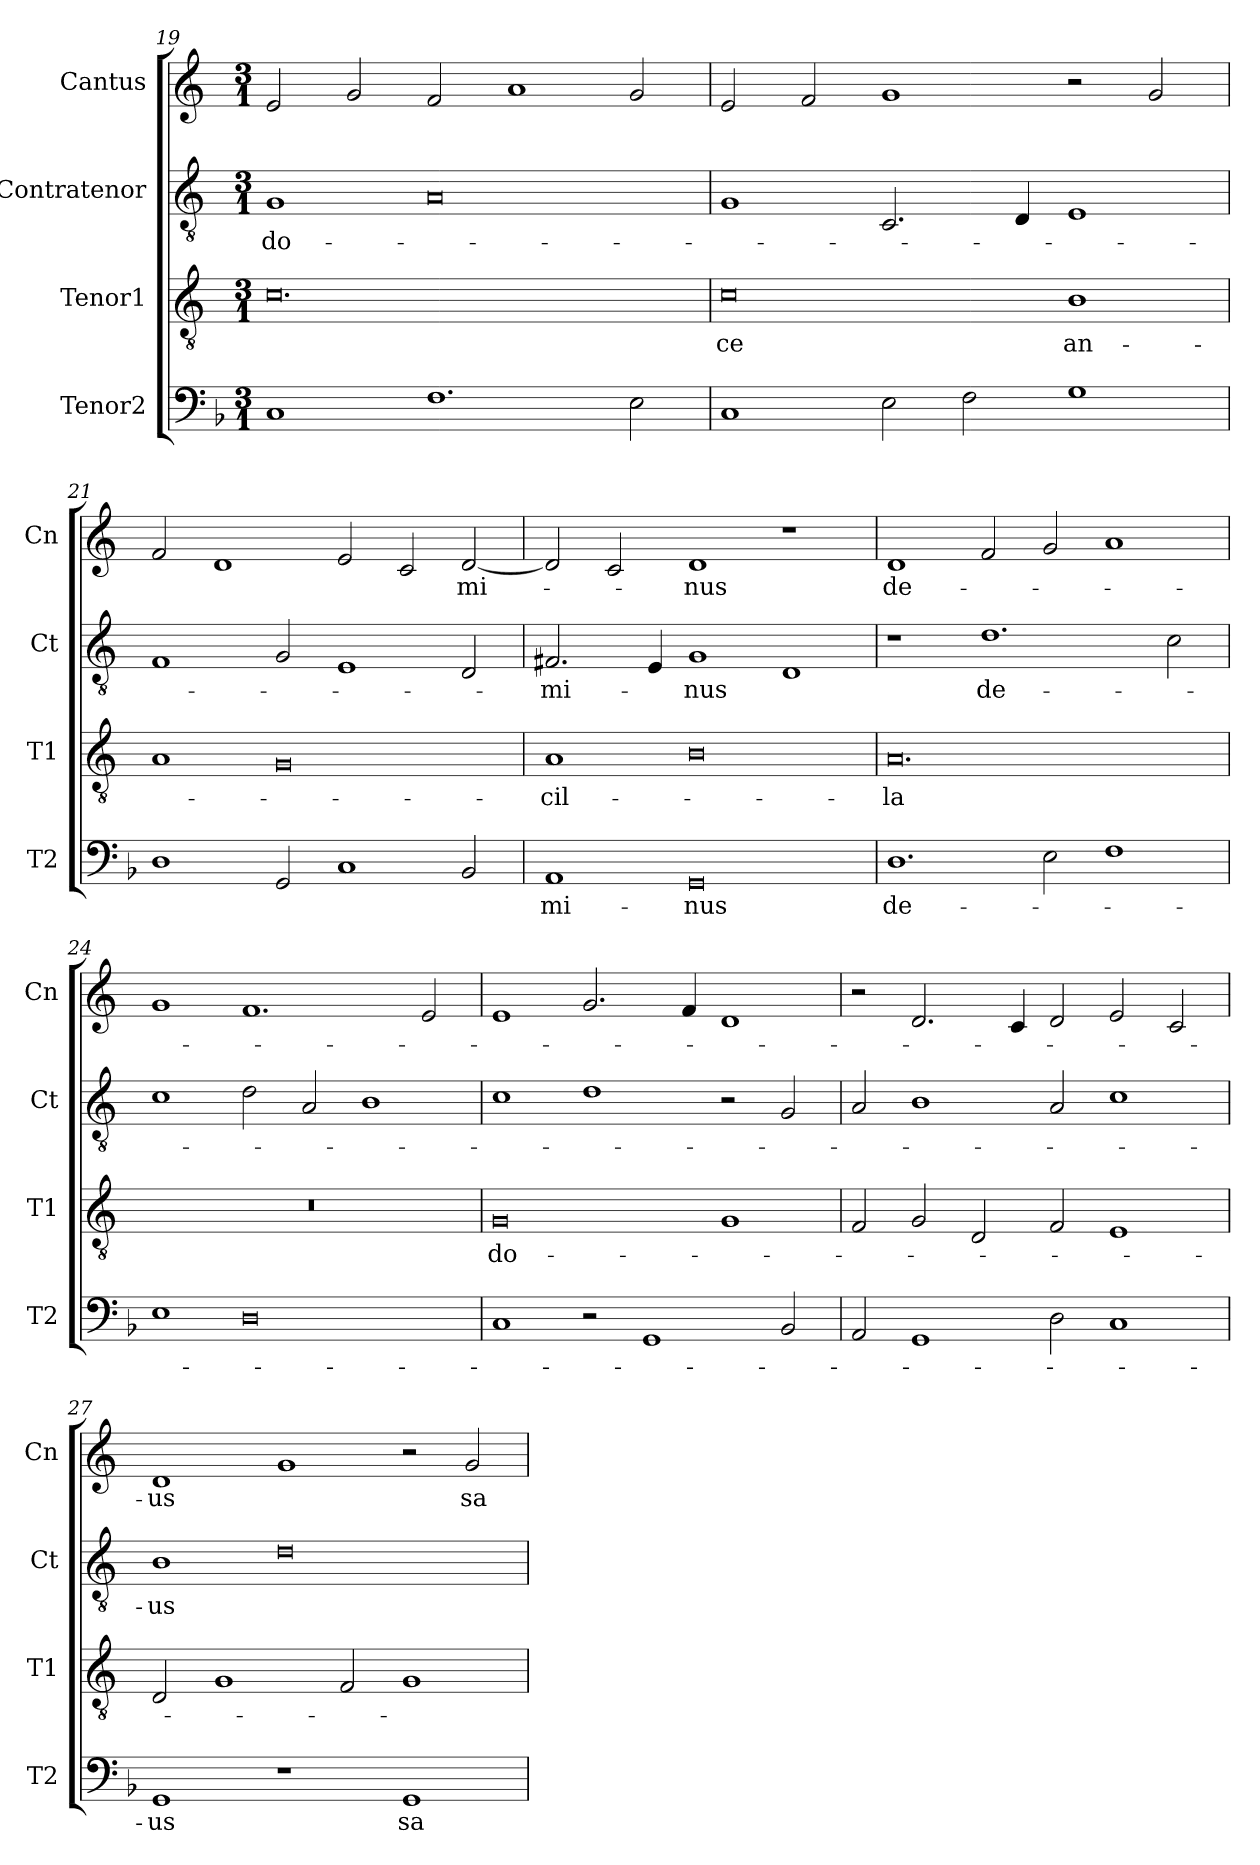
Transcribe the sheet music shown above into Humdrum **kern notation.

**kern	**text	**kern	**text	**kern	**text	**kern	**text
*part4	*part4	*part3	*part3	*part2	*part2	*part1	*part1
*staff4	*staff4	*staff3	*staff3	*staff2	*staff2	*staff1	*staff1
*I"Tenor2	*	*I"Tenor1	*	*I"Contratenor	*	*I"Cantus	*
*I'T2	*	*I'T1	*	*I'Ct	*	*I'Cn	*
*clefF4	*	*clefGv2	*	*clefGv2	*	*clefG2	*
*k[b-]	*	*k[]	*	*k[]	*	*k[]	*
*M3/1	*	*M3/1	*	*M3/1	*	*M3/1	*
=19	=19	=19	=19	=19	=19	=19	=19
1C	.	0.c	.	1G	do-	2e/	.
.	.	.	.	.	.	2g/	.
1.F	.	.	.	0A	.	2f/	.
.	.	.	.	.	.	1a	.
2E\	.	.	.	.	.	2g/	.
=20	=20	=20	=20	=20	=20	=20	=20
1C	.	0c	-ce	1G	.	2e/	.
.	.	.	.	.	.	2f/	.
2E\	.	.	.	2.C/	.	1g	.
2F\	.	.	.	.	.	.	.
.	.	.	.	4D/	.	.	.
1G	.	1B	an-	1E	.	2r	.
.	.	.	.	.	.	2g/	.
=21	=21	=21	=21	=21	=21	=21	=21
1D	.	1A	.	1F	.	2f/	.
.	.	.	.	.	.	1d	.
2GG/	.	0G	.	2G/	.	.	.
1C	.	.	.	1E	.	2e/	.
.	.	.	.	.	.	2c/	.
2BB-/	.	.	.	2D/	.	[2d/	-mi-
=22	=22	=22	=22	=22	=22	=22	=22
1AA	-mi-	1A	-cil-	2.F#X/	-mi-	2d/]	.
.	.	.	.	.	.	2c/	.
.	.	.	.	4E/	.	.	.
0GG	-nus	0B	.	1G	-nus	1d	-nus
.	.	.	.	1D	.	1r	.
=23	=23	=23	=23	=23	=23	=23	=23
1.D	de-	0.A	-la	1r	.	1d	de-
.	.	.	.	1.d	de-	2f/	.
2E\	.	.	.	.	.	2g/	.
1F	.	.	.	.	.	1a	.
.	.	.	.	2c\	.	.	.
=24	=24	=24	=24	=24	=24	=24	=24
1E	.	0.r	.	1c	.	1g	.
0D	.	.	.	2d\	.	1.f	.
.	.	.	.	2A/	.	.	.
.	.	.	.	1B	.	.	.
.	.	.	.	.	.	2e/	.
=25	=25	=25	=25	=25	=25	=25	=25
1C	.	0G	do-	1c	.	1e	.
2r	.	.	.	1d	.	2.g/	.
1GG	.	.	.	.	.	.	.
.	.	.	.	.	.	4f/	.
.	.	1G	.	2r	.	1d	.
2BB-/	.	.	.	2G/	.	.	.
=26	=26	=26	=26	=26	=26	=26	=26
2AA/	.	2F/	.	2A/	.	2r	.
1GG	.	2G/	.	1B	.	2.d/	.
.	.	2D/	.	.	.	.	.
.	.	.	.	.	.	4c/	.
2D\	.	2F/	.	2A/	.	2d/	.
1C	.	1E	.	1c	.	2e/	.
.	.	.	.	.	.	2c/	.
=27	=27	=27	=27	=27	=27	=27	=27
1GG	-us	2D/	.	1B	-us	1d	-us
.	.	1G	.	.	.	.	.
1r	.	.	.	0d	.	1g	.
.	.	2F/	.	.	.	.	.
1GG	sa-	1G	.	.	.	2r	.
.	.	.	.	.	.	2g/	sa-
=	=	=	=	=	=	=	=
*-	*-	*-	*-	*-	*-	*-	*-
